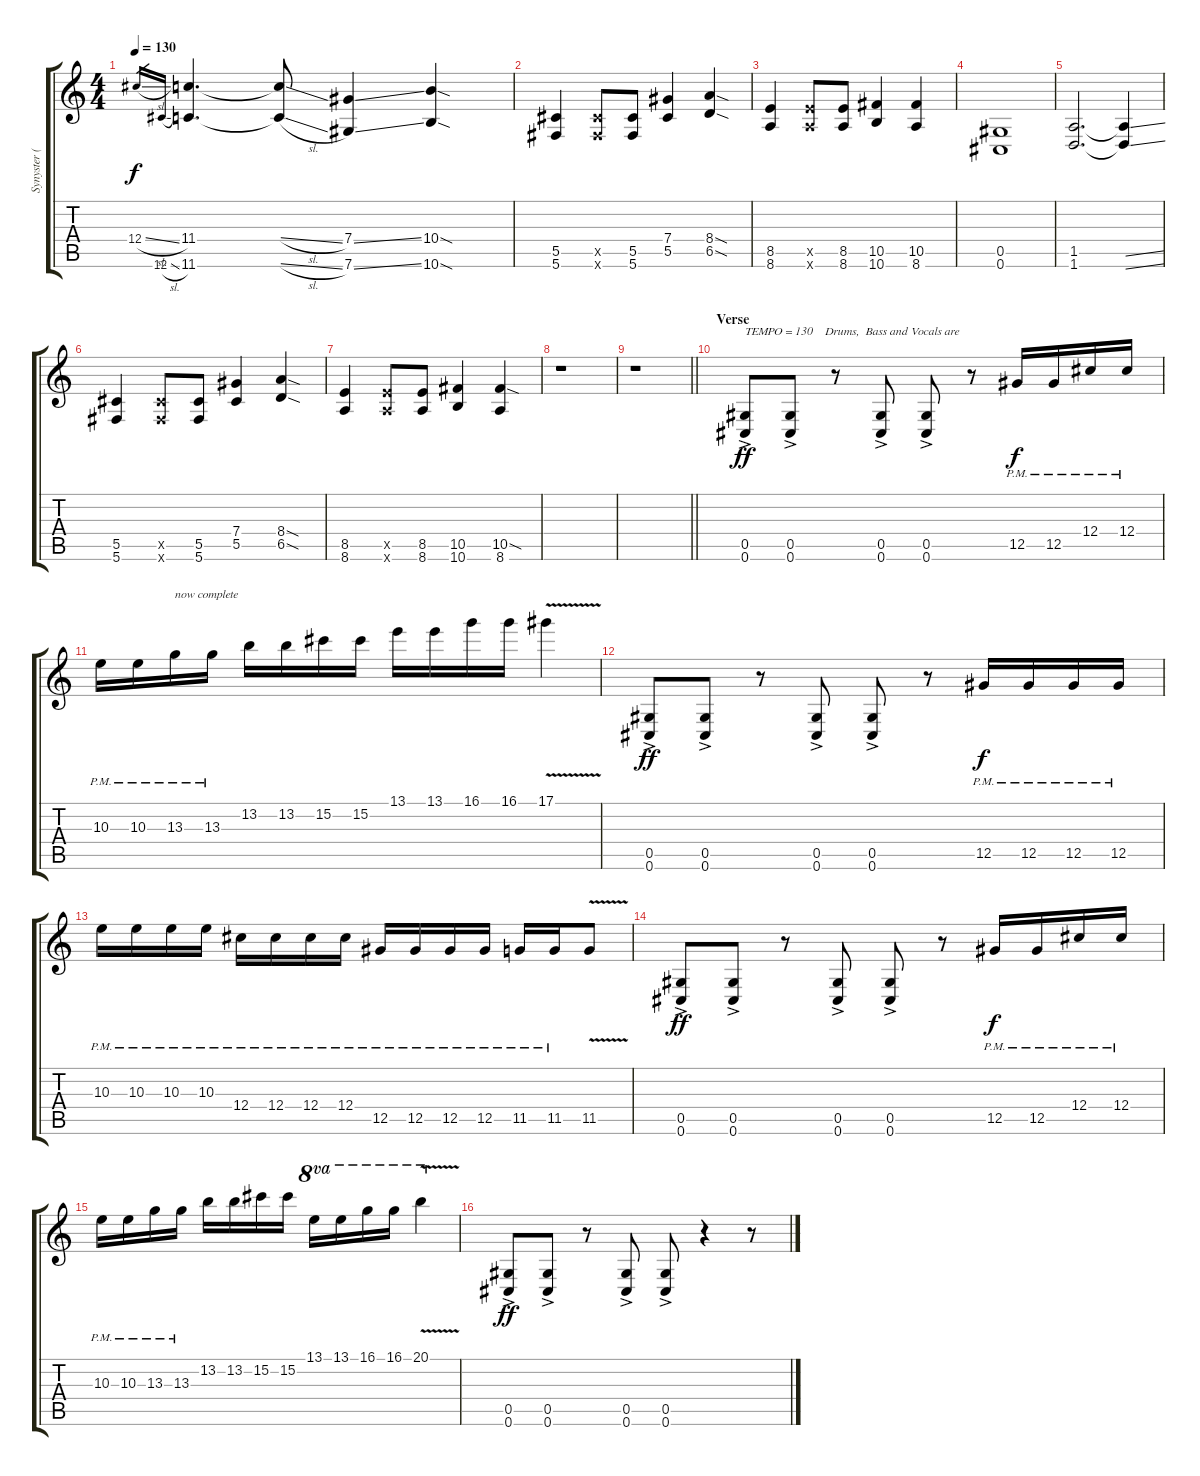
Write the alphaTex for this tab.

\track ("Synyster ( Lead Gtr )" "Synyster (") {instrument distortionguitar}
\staff {score tabs}
\tuning (Eb4 Bb3 Gb3 Db3 Ab2 Db2) {hide}
\ts (4 4)
\tempo 130
\clef g2
\ks c
12.4{sl}.16{gr dy f} 12.6{sl}.16{gr} (11.4 11.6).4{d} (11.4{sl t} 11.6{sl t}).8 (7.4{ss} 7.6{ss}).4 (10.4{sod} 10.6{sod}).4 |
(5.5 5.6).4 (5.5{x} 5.6{x}).8 (5.5 5.6).8 (7.4 5.5).4 (8.4{sod} 6.5{sod}).4 |
(8.5 8.6).4 (8.5{x} 8.6{x}).8 (8.5 8.6).8 (10.5 10.6).4 (10.5 8.6).4 |
(0.5 0.6).1 |
(1.5 1.6).2{d} (1.5{ss t} 1.6{ss t}).4 |
(5.5 5.6).4 (5.5{x} 5.6{x}).8 (5.5 5.6).8 (7.4 5.5).4 (8.4{sod} 6.5{sod}).4 |
(8.5 8.6).4 (8.5{x} 8.6{x}).8 (8.5 8.6).8 (10.5 10.6).4 (10.5{sod} 8.6).4 |
r.1 |
\barLineRight lightlight
r.1 |
\section ("" "Verse")
(0.5{ac} 0.6{ac}).8{txt "TEMPO = 130    Drums,  Bass and Vocals are " dy ff} (0.5{ac} 0.6{ac}).8 r.8 (0.5{ac} 0.6{ac}).8 (0.5{ac} 0.6{ac}).8 r.8 12.5{pm}.16{dy f} 12.5{pm}.16 12.4{pm}.16 12.4{pm}.16 |
10.3{pm}.16 10.3{pm}.16 13.3{pm}.16{txt "now complete"} 13.3{pm}.16 13.2.16 13.2.16 15.2.16 15.2.16 13.1.16 13.1.16 16.1.16 16.1.16 17.1{v}.4 |
(0.5{ac} 0.6{ac}).8{dy ff} (0.5{ac} 0.6{ac}).8 r.8 (0.5{ac} 0.6{ac}).8 (0.5{ac} 0.6{ac}).8 r.8 12.5{pm}.16{dy f} 12.5{pm}.16 12.5{pm}.16 12.5{pm}.16 |
10.3{pm}.16 10.3{pm}.16 10.3{pm}.16 10.3{pm}.16 12.4{pm}.16 12.4{pm}.16 12.4{pm}.16 12.4{pm}.16 12.5{pm}.16 12.5{pm}.16 12.5{pm}.16 12.5{pm}.16 11.5{pm}.16 11.5{pm}.16 11.5{v}.8 |
(0.5{ac} 0.6{ac}).8{dy ff} (0.5{ac} 0.6{ac}).8 r.8 (0.5{ac} 0.6{ac}).8 (0.5{ac} 0.6{ac}).8 r.8 12.5{pm}.16{dy f} 12.5{pm}.16 12.4{pm}.16 12.4{pm}.16 |
10.3{pm}.16 10.3{pm}.16 13.3{pm}.16 13.3{pm}.16 13.2.16 13.2.16 15.2.16 15.2.16 13.1.16{ot 8va} 13.1.16{ot 8va} 16.1.16{ot 8va} 16.1.16{ot 8va} 20.1{v}.4{ot 8va} |
(0.5{ac} 0.6{ac}).8{dy ff} (0.5{ac} 0.6{ac}).8 r.8 (0.5{ac} 0.6{ac}).8 (0.5{ac} 0.6{ac}).8 r.4 r.8
